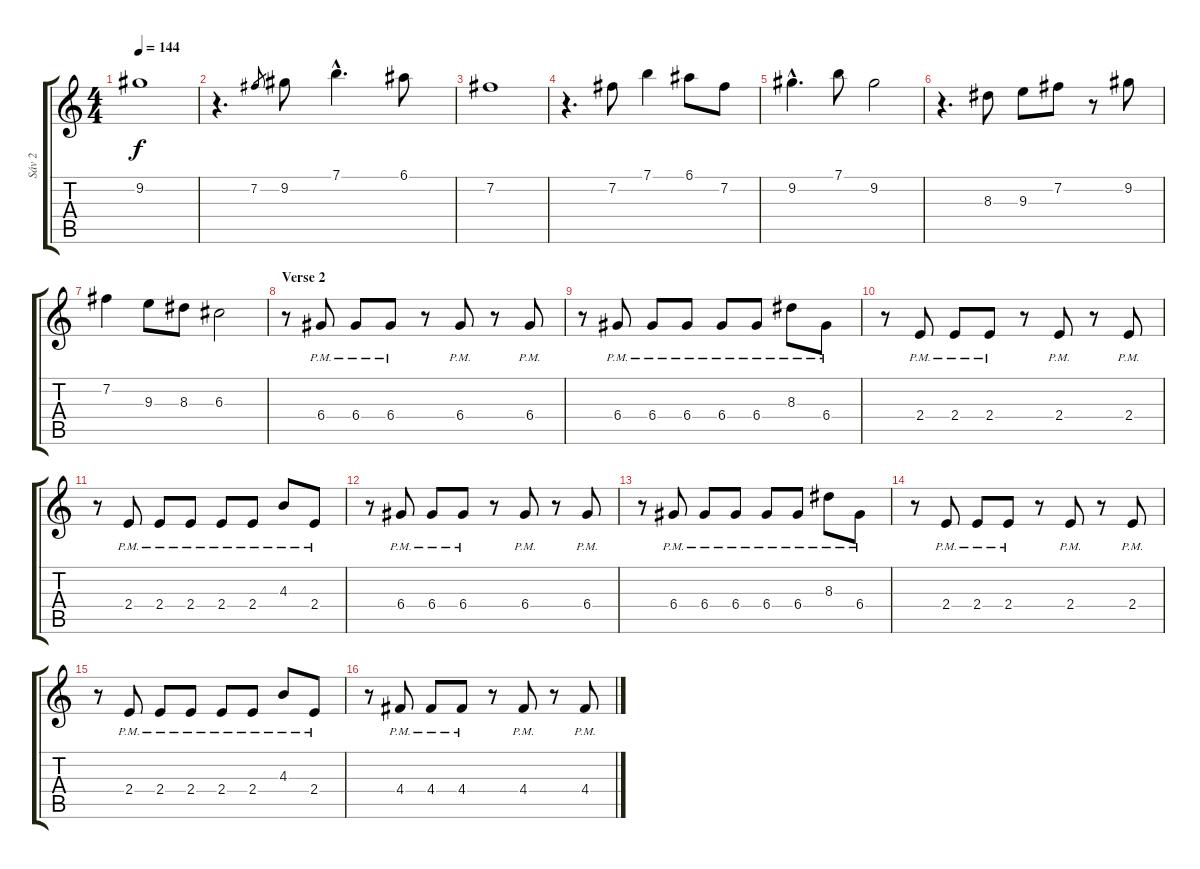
\track ("Sáv 2" "Sáv 2") {instrument distortionguitar}
\staff {score tabs}
\tuning (E4 B3 G3 D3 A2 E2) {hide}
\ts (4 4)
\tempo 144
\clef g2
\ks c
9.2.1{dy f} |
r.4{d} 7.2.8{gr} 9.2.8 7.1{hac}.4{d} 6.1.8 |
7.2.1 |
r.4{d} 7.2.8 7.1.4 6.1.8 7.2.8 |
9.2{hac}.4{d} 7.1.8 9.2.2 |
r.4{d} 8.3.8 9.3.8 7.2.8 r.8 9.2.8 |
7.2.4 9.3.8 8.3.8 6.3.2 |
\section ("" "Verse 2")
r.8 6.4{pm}.8 6.4{pm}.8 6.4{pm}.8 r.8 6.4{pm}.8 r.8 6.4{pm}.8 |
r.8 6.4{pm}.8 6.4{pm}.8 6.4{pm}.8 6.4{pm}.8 6.4{pm}.8 8.3{pm}.8 6.4{pm}.8 |
r.8 2.4{pm}.8 2.4{pm}.8 2.4{pm}.8 r.8 2.4{pm}.8 r.8 2.4{pm}.8 |
r.8 2.4{pm}.8 2.4{pm}.8 2.4{pm}.8 2.4{pm}.8 2.4{pm}.8 4.3{pm}.8 2.4{pm}.8 |
r.8 6.4{pm}.8 6.4{pm}.8 6.4{pm}.8 r.8 6.4{pm}.8 r.8 6.4{pm}.8 |
r.8 6.4{pm}.8 6.4{pm}.8 6.4{pm}.8 6.4{pm}.8 6.4{pm}.8 8.3{pm}.8 6.4{pm}.8 |
r.8 2.4{pm}.8 2.4{pm}.8 2.4{pm}.8 r.8 2.4{pm}.8 r.8 2.4{pm}.8 |
r.8 2.4{pm}.8 2.4{pm}.8 2.4{pm}.8 2.4{pm}.8 2.4{pm}.8 4.3{pm}.8 2.4{pm}.8 |
r.8 4.4{pm}.8 4.4{pm}.8 4.4{pm}.8 r.8 4.4{pm}.8 r.8 4.4{pm}.8
